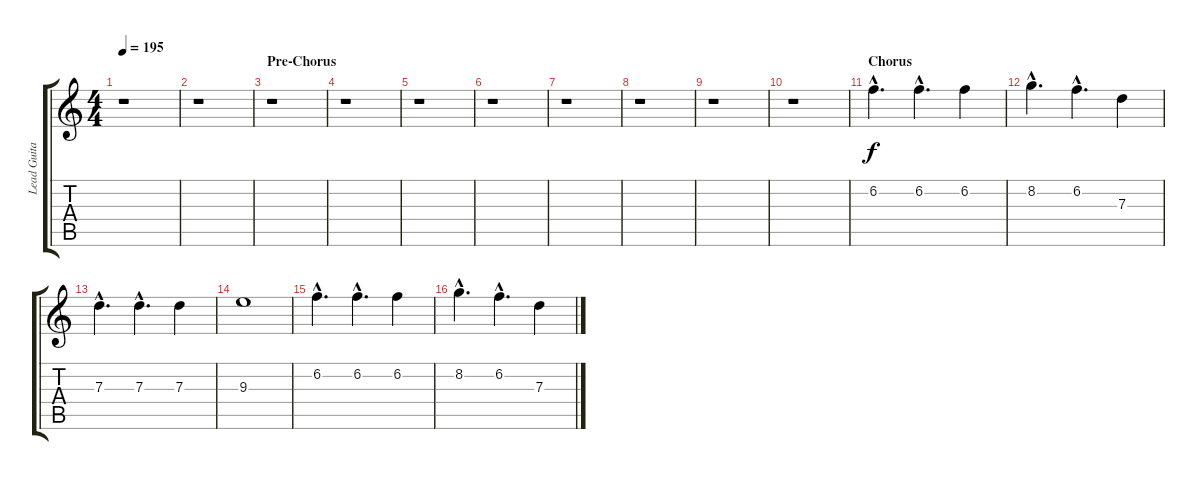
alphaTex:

\track ("Lead Guitar (Li)" "Lead Guita") {instrument distortionguitar}
\staff {score tabs}
\tuning (E4 B3 G3 D3 A2 E2) {hide}
\ts (4 4)
\tempo 195
\clef g2
\ks c
r.1{dy f} |
r.1 |
\section ("" "Pre-Chorus")
r.1 |
r.1 |
r.1 |
r.1 |
r.1 |
r.1 |
r.1 |
r.1 |
\section ("" "Chorus")
6.2{hac}.4{d volume 13} 6.2{hac}.4{d} 6.2.4 |
8.2{hac}.4{d} 6.2{hac}.4{d} 7.3.4 |
7.3{hac}.4{d} 7.3{hac}.4{d} 7.3.4 |
9.3.1 |
6.2{hac}.4{d} 6.2{hac}.4{d} 6.2.4 |
8.2{hac}.4{d} 6.2{hac}.4{d} 7.3.4
